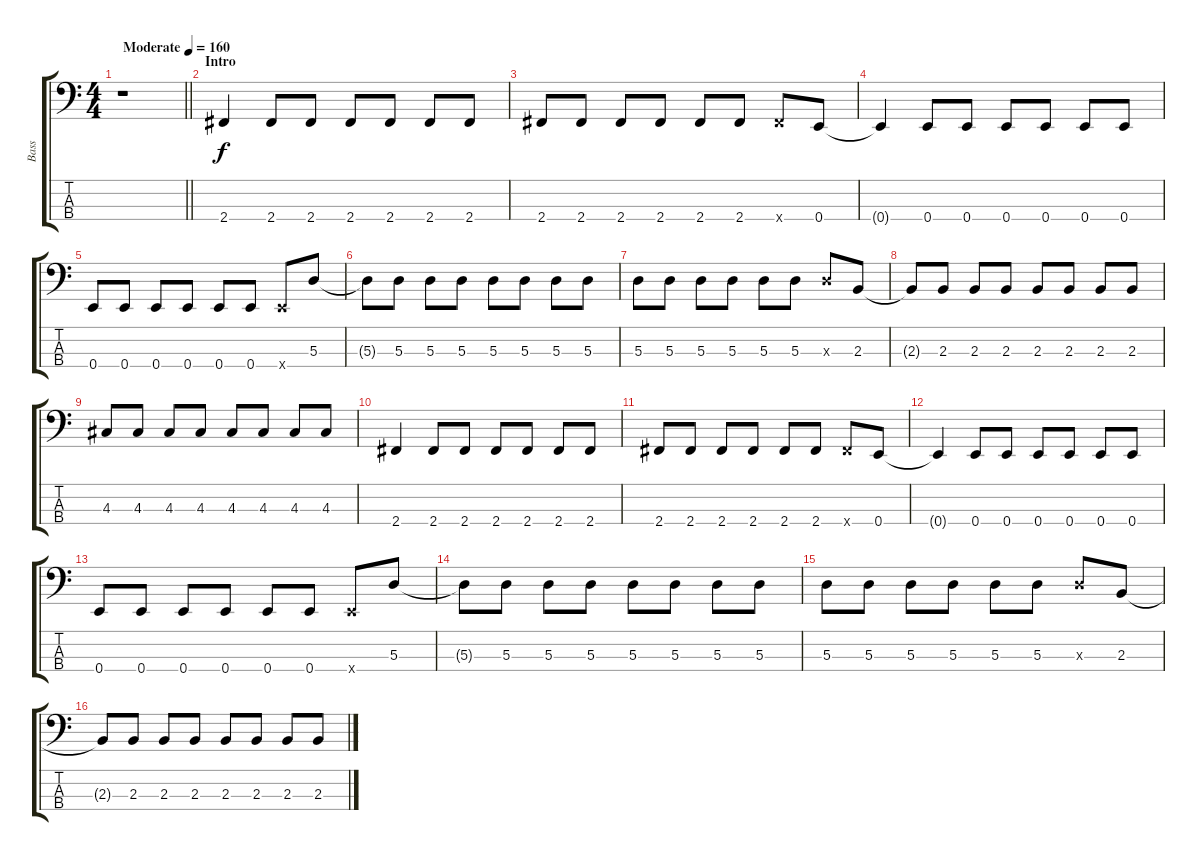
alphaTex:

\track ("Bass" "Bass") {instrument electricbasspick}
\staff {score tabs}
\tuning (G2 D2 A1 E1) {hide}
\ts (4 4)
\tempo (160 "Moderate")
\clef f4
\barLineRight lightlight
\ks c
r.1{dy f instrument electricbasspick} |
\section ("" "Intro")
2.4.4 2.4.8 2.4.8 2.4.8 2.4.8 2.4.8 2.4.8 |
2.4.8 2.4.8 2.4.8 2.4.8 2.4.8 2.4.8 2.4{x}.8 0.4.8 |
0.4{t}.4 0.4.8 0.4.8 0.4.8 0.4.8 0.4.8 0.4.8 |
0.4.8 0.4.8 0.4.8 0.4.8 0.4.8 0.4.8 0.4{x}.8 5.3.8 |
5.3{t}.8 5.3.8 5.3.8 5.3.8 5.3.8 5.3.8 5.3.8 5.3.8 |
5.3.8 5.3.8 5.3.8 5.3.8 5.3.8 5.3.8 5.3{x}.8 2.3.8 |
2.3{t}.8 2.3.8 2.3.8 2.3.8 2.3.8 2.3.8 2.3.8 2.3.8 |
4.3.8 4.3.8 4.3.8 4.3.8 4.3.8 4.3.8 4.3.8 4.3.8 |
2.4.4 2.4.8 2.4.8 2.4.8 2.4.8 2.4.8 2.4.8 |
2.4.8 2.4.8 2.4.8 2.4.8 2.4.8 2.4.8 2.4{x}.8 0.4.8 |
0.4{t}.4 0.4.8 0.4.8 0.4.8 0.4.8 0.4.8 0.4.8 |
0.4.8 0.4.8 0.4.8 0.4.8 0.4.8 0.4.8 0.4{x}.8 5.3.8 |
5.3{t}.8 5.3.8 5.3.8 5.3.8 5.3.8 5.3.8 5.3.8 5.3.8 |
5.3.8 5.3.8 5.3.8 5.3.8 5.3.8 5.3.8 5.3{x}.8 2.3.8 |
2.3{t}.8 2.3.8 2.3.8 2.3.8 2.3.8 2.3.8 2.3.8 2.3.8
